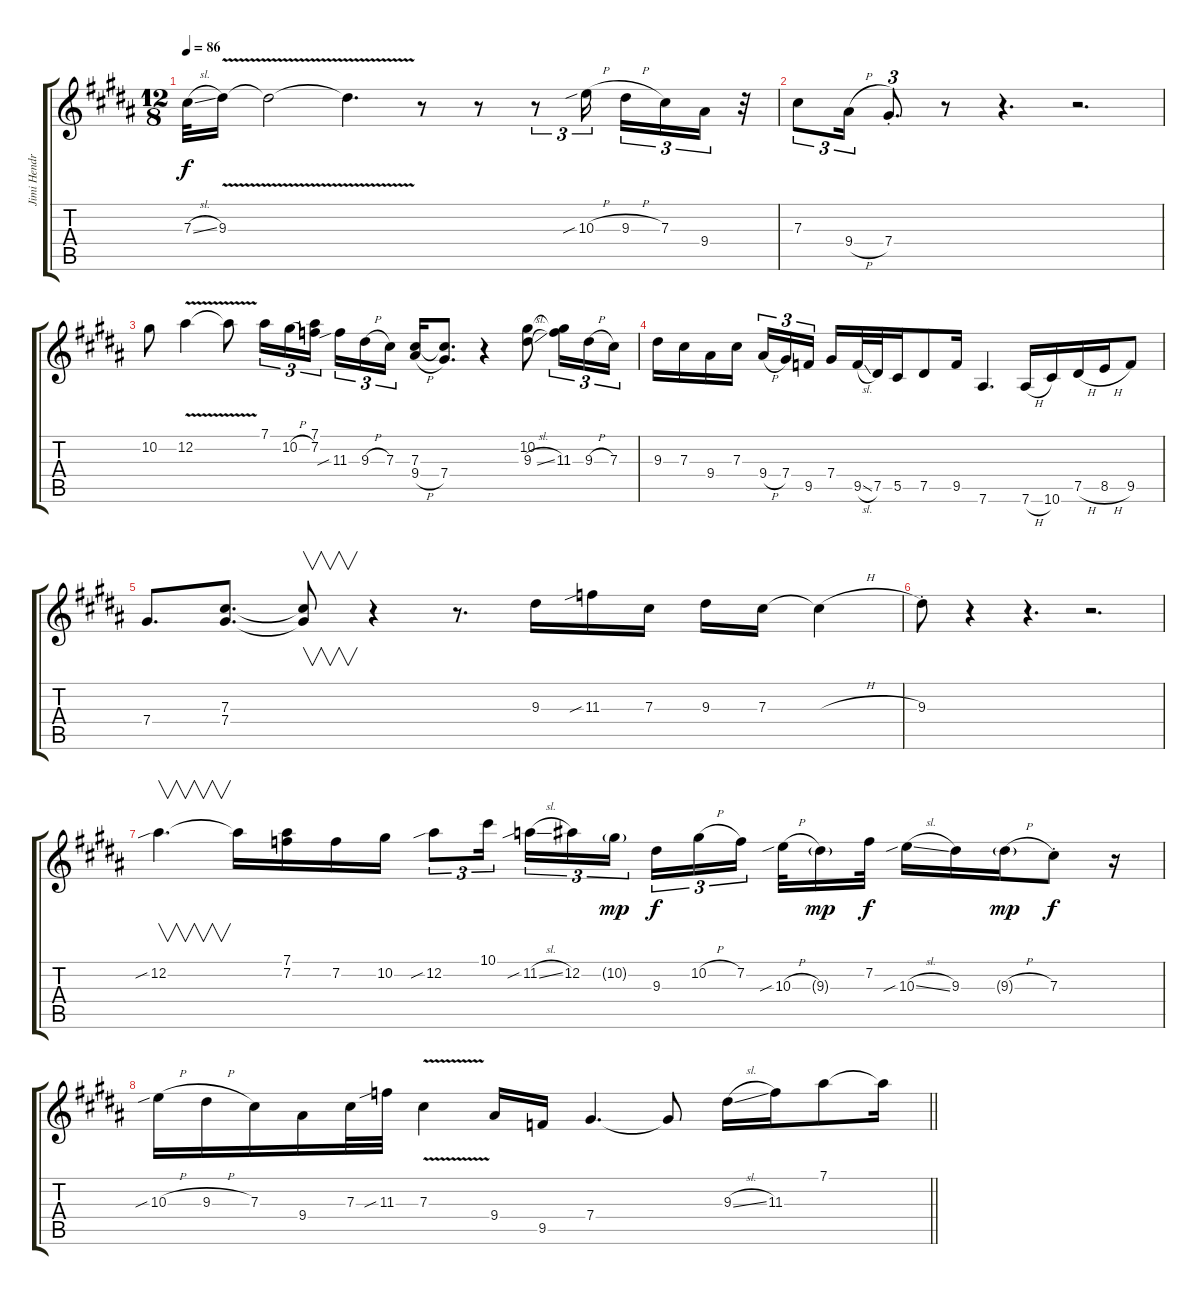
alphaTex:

\track ("Jimi Hendrix" "Jimi Hendr") {instrument acousticguitarsteel}
\staff {score tabs}
\tuning (Eb4 Bb3 Gb3 Db3 Ab2 Eb2) {hide}
\ts (12 8)
\tempo 86
\clef g2
\ks b
7.3{sl}.32{dy f} 9.3{v}.16 9.3{v t}.2 9.3{v t}.4{d} r.8 r.8 r.8{tu (3 2)} 10.3{sib h}.16{tu (3 2) beam splitsecondary} 9.3{h}.16{tu (3 2)} 7.3.16{tu (3 2)} 9.4.16{tu (3 2)} r.32 |
\ks g#minor
7.3.8{tu (3 2)} 9.4{h}.16{tu (3 2)} 7.4{st}.8{d tu (3 2)} r.8 r.4{d} r.2{d} |
\ks b
10.2.8 12.2{v}.4 12.2{v t}.8 7.1.16{tu (3 2)} 10.2{h}.16{tu (3 2)} (7.1 7.2).16{tu (3 2) beam splitsecondary} 11.3{sib}.16{tu (3 2)} 9.3{h}.16{tu (3 2)} 7.3.16{tu (3 2)} (7.3 9.4{h}).16 (7.3{t} 7.4).8{d} r.4 (10.2 9.3{sl}).8 (10.2{t} 11.3).16{tu (3 2)} 9.3{h}.16{tu (3 2)} 7.3.16{tu (3 2)} |
\ks g#minor
9.3.16 7.3.16 9.4.16 7.3.16{beam splitsecondary} 9.4{h}.16{tu (3 2)} 7.4.16{tu (3 2)} 9.5.16{tu (3 2)} 7.4.16 9.5{sl}.32 7.5.32 5.5.16 7.5.8 9.5.16 7.6.4{d} 7.6{h}.16 10.6.16 7.5{h}.16 8.5{h}.16 9.5.8 |
\ks b
7.4.8{d} (7.3 7.4).8{d} (7.3{t} 7.4{t}).8{v} r.4 r.8{d} 9.3.16 11.3{sib}.16 7.3.16 9.3.16 7.3.16 7.3{h t}.4 |
\ks g#minor
9.3{st}.8 r.4 r.4{d} r.2{d} |
\ks b
12.2{sib}.4{v d} 12.2{t}.16 (7.1 7.2).16 7.2.16 10.2.16 12.2{sib}.8{tu (3 2)} 10.1.16{tu (3 2)} 11.2{sib sl}.16{tu (3 2)} 12.2.16{tu (3 2)} 10.2{g}.16{tu (3 2) dy mp beam splitsecondary} 9.3.16{tu (3 2) dy f} 10.2{h}.16{tu (3 2)} 7.2.16{tu (3 2) beam splitsecondary} 10.3{sib h}.32 9.3{g}.16{dy mp} 7.2.32{dy f} 10.3{sib sl}.16 9.3.16 9.3{h g}.16{dy mp} 7.3{st}.8{dy f} r.16 |
\barLineRight lightlight
10.3{sib h}.16 9.3{h}.16 7.3.16 9.4.16 7.3.32 11.3{sib}.32 7.3{v}.4 9.4.16 9.5.16 7.4.4{d} 7.4{t}.8 9.3{sl}.16 11.3.16 7.1.8 7.1{t}.16
